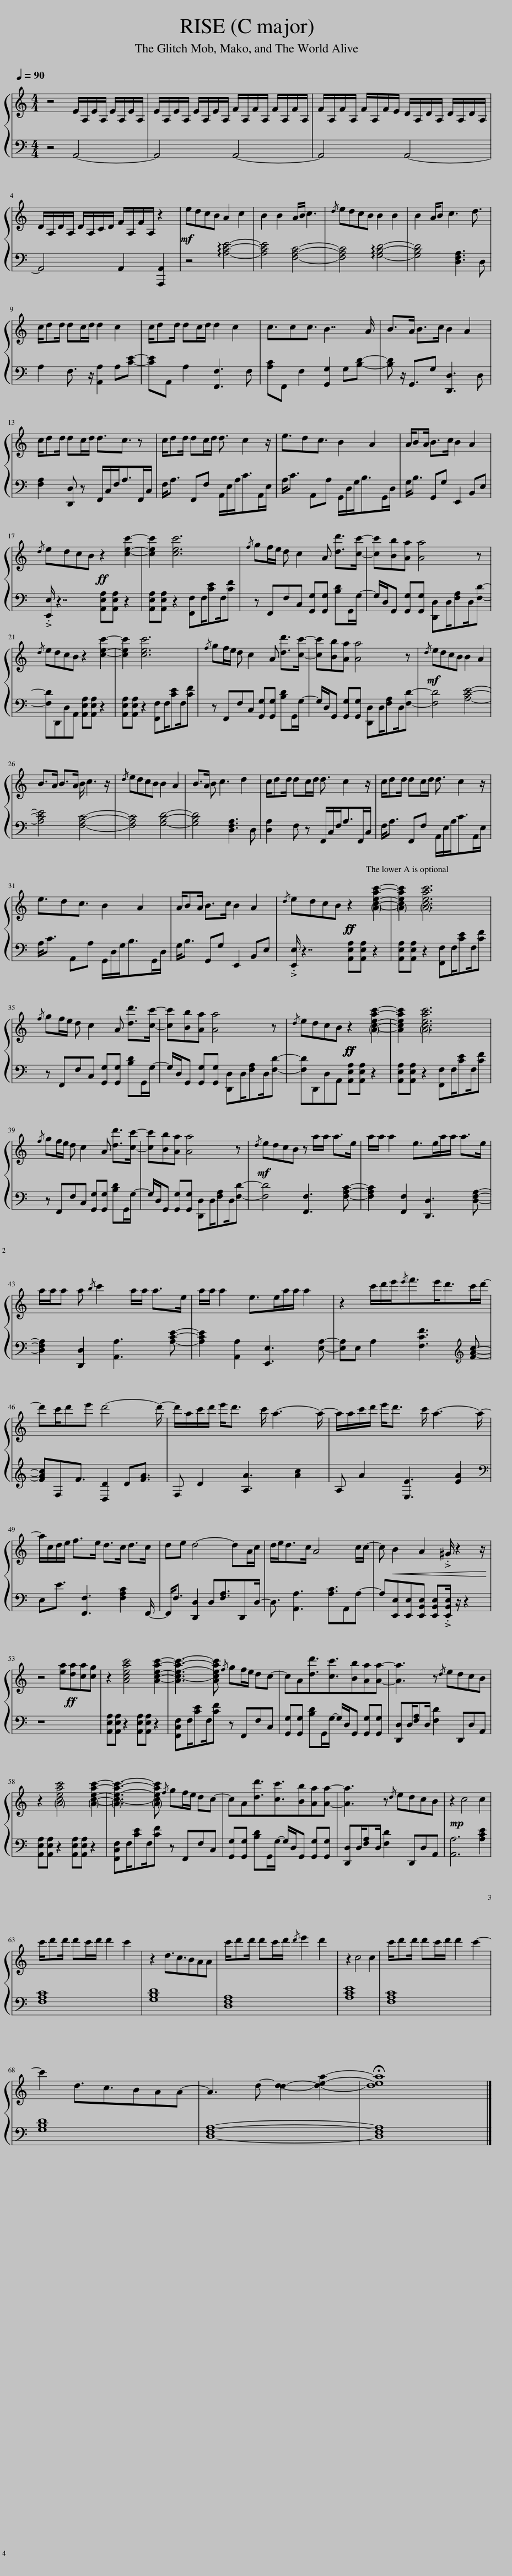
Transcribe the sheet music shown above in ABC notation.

X:1
%%score { 1 | 2 }
L:1/8
Q:1/4=90
M:4/4
I:linebreak $
K:C
V:1 treble
V:2 bass
V:1
 z4 E/A,/E/A,/ E/A,/E/A,/ | E/A,/E/A,/ E/A,/E/A,/ F/A,/F/A,/ F/A,/F/A,/ | F/A,/F/A,/ F/A,/F/E/ D/A,/D/A,/ D/A,/D/A,/ |$ D/A,/D/A,/ D/A,/C/D/ F/A,/F/A,/ z2 |!mf! edcB A2 c2 | %5
 B2 B2 A/B/ c3 |{/d} edcB B2 B2 | B2 A/B c3 d3/2 |$ c/dd/ dc/d/ d2 c2 | c/dd/ dc/d/ d2 c2 | %10
 c3/2cc3/2 B7/2 A/ | B>A B>c B2 A2 |$ c/dd/ dc/d/ d3/2c3/2 z | c/dd/ dc/d/ d3/2 c2 z/ | e3/2dc3/2 B2 A2 | %15
 A/BA/ B>c B2 A2 |${/d} edcB!ff! z2 [cec']2- | [cec']2 [cec']6 |{/f} gf/e/ d c2 A [dd']>[cc']- | [cc'][Bb][Aa] [Aa]4 z |$ %20
{/d} edcB z2 [cec']2- | [cec']2 [cec']6 |{/f} gf/e/ d c2 A [dd']>[cc']- | [cc'][Bb][Aa] [Aa]4 z |!mf!{/d} edcB B2 A2 |$ %25
 B>A B>A B/ c3 z/ |{/d} edcB B2 A2 | B>A B c3 d2 | c/dd/ dc/d/ d3/2 c2 z/ | c/dd/ dc/d/ d3/2 c2 z/ |$ %30
 e3/2dc3/2 B2 A2 | A/BA/ B>c B2 A2 |{/d} edcB!ff!!ff! z2 [Aceac']2- | [Aceac']2 [Aceac']6 |${/f} gf/e/ d c2 A [dd']>[cc']- | %35
 [cc'][Bb][Aa] [Aa]4 z |{/d} edcB!ff!!ff!!ff! z2 [Aceac']2- | [Aceac']2 [Aceac']6 |${/f} gf/e/ d c2 A [dd']>[cc']- | [cc'][Bb][Aa] [Aa]4 z | %40
!mf!{/d} edcB z a/a/ a>e | a/a/ a2 e>ea/a/ a>e |$ a/a/a a{/b} c'2 a/a/ a>e | a/a/ a2 e>ea/a/ a2 | z2 c'/d'/e'/{/e'}f'>e'd'>c'd'/- |$ %45
 d'c'/d'e' d'4- d'/- | d'/a/c'/d'/ e'<d' c'/ a3- a/- | a/a/c'/d'/ e'<d' c'/ a3- a/- |$ a/c/d/e/ f>e d>c d>c | de d4- dA/c/ | %50
 d/e<dc/ A4 c/c/- | c!<(! B2 A2 .^G/ z2 z/!<)! |$ z4 [ea]!ff![da][ca][cg] | z2 [Aceac']4 [Aceac']2- | [Ac-e-a-c'-]3 [Aceac']{/f} gf/e/ dc- | %55
 cA[dd']3/2[cc']3/2[Bb][Aa][Aa]- | [Aa]3 z{/d} edcB |$ z2 [Aceac']4 [Aceac']2- | [Ac-e-a-c'-]3 [Aceac']{/f} gf/e/ dc- | cA[dd']3/2[cc']3/2[Bb][Aa][Aa]- | %60
 [Aa]3 z{/d} edcB | z2 c4 c2 |$ c'/d'd'/ d'c'/d'/ d'2 c'2 | z2 d3/2c3/2BAA | c'/d'd'/ d'c'/d'/{/d'} e'2 d'2 | %65
 z2 c4 c2 | c'/d'd'/ d'c'/d'/ d'2 c'2- |$ c'2 d3/2c3/2BAA- | A3 d- [de]2- [dea]2- | !fermata![dea]8 |] %70
V:2
 z4 A,,4- | A,,4 A,,4- | A,,4 A,,4- |$ A,,4 A,,2 [A,,,A,,]2 | z4 !arpeggio![A,CE]4- | %5
 [A,CE]4 [F,A,C]4- | [F,A,C]4 !arpeggio![G,B,D]4- | [G,B,D]4 [D,F,A,]3 D, |$ A,2 F,3/2 z/ [A,,A,]2 A,[CE]- | [CE]A,, A,2 [F,,F,]3 F, | %10
 [A,C]F,, F,2 [G,,G,]2 G,[B,D]- | [B,D] z/ G,,3/2G, [D,,D,]3 D, |$ [F,A,]2 [D,,D,] z F,,/C,/F,<A,F,,/C,/ | F,<A, F,,F, A,,/E,/A,<CA,,/E,/ | A,<C A,,A, G,,/D,/G,<B,G,,/D,/ | %15
 G,<B, G,,G, E,,2 B,,E, |$ .[E,,E,]/ z7/2 [A,,E,A,][A,,E,A,] z2 | [A,,E,A,][A,,E,A,] z2 [F,,F,]F,/[CE]F,/[CF] | z F,,F,C, [G,,G,][G,,G,] [B,D]G,,/G,/- | G,/D,/G,, [G,,G,][G,,G,] [D,,D,]D,/[F,A,]D,/[F,D]- |$ %20
 [F,D]D,,D,A,, [A,,E,A,][A,,E,A,] z2 | [A,,E,A,][A,,E,A,] z2 [F,,F,]F,/[CE]F,/[CF] | z F,,F,C, [G,,G,][G,,G,] [B,D]G,,/G,/- | G,/D,/G,, [G,,G,][G,,G,] [D,,D,]D,/[F,A,]D,/[F,D]- | [F,D]4 [A,CE]4- |$ %25
 [A,CE]4 [F,A,C]4- | [F,A,C]4 [G,B,D]4- | [G,B,D]4 [D,F,A,]3 D, | [D,A,]2 F, z F,,/C,/F,<A,F,,/C,/ | F,<A, F,,F, A,,/E,/A,<CA,,/E,/ |$ %30
 A,<C A,,A, G,,/D,/G,<B,G,,/D,/ | G,<B, G,,G, E,,2 B,,E, | .[E,,E,]/ z7/2 [A,,E,A,][A,,E,A,] z2 | [A,,E,A,][A,,E,A,] z2 [F,,F,]F,/[CE]F,/[CF] |$ z F,,F,C, [G,,G,][G,,G,] [B,D]G,,/G,/- | %35
 G,/D,/G,, [G,,G,][G,,G,] [D,,D,]D,/[F,A,]D,/[F,D]- | [F,D]D,,D,A,, [A,,E,A,][A,,E,A,] z2 | [A,,E,A,][A,,E,A,] z2 [F,,F,]F,/[CE]F,/[CF] |$ z F,,F,C, [G,,G,][G,,G,] [B,D]G,,/G,/- | G,/D,/G,, [G,,G,][G,,G,] [D,,D,]D,/[F,A,]D,/[F,D]- | %40
 [F,D]4 [F,,F,]3 [F,A,C]- | [F,A,C]2 [F,,F,]2 [D,,D,]3 [D,F,A,]- |$ [D,F,A,]2 [D,,D,]2 [A,,A,]3 [A,CE]- | [A,CE]2 [A,,A,]2 [E,,E,]3 [E,A,]- | [E,A,]E, A,2 [F,CF]3[K:treble] [FAc]- |$ %45
 [FAc]F,F3/2 [D,D]2 D[FA]3/2 | F, D2 [A,A]3 [Ac]2 | A, A2 [E,E]3 [EA]2 |$[K:bass] E,E3/2 [F,,F,]3 [F,A,C]2 F,,/- | F,,<F, [D,,D,]2 D,[F,A,]3/2D,,D,/- | %50
 D,3/2 [A,,A,]3 [A,C]3/2A,,A,- | A,[E,,E,][E,,E,][E,,B,,E,] [E,,B,,E,].[E,,B,,E,]/ z/ z2 |$ z8 | [A,,E,A,][A,,E,A,] z2 [A,,E,A,][A,,E,A,] z2 | [F,,C,F,]F,/[CE]F,/[CF] z F,,F,C, | %55
 [G,,G,][G,,G,] [B,D]G,,/G,/- G,/D,/G,, [G,,G,][G,,G,] | [D,,D,]D,/[F,A,]D,/ [F,D]2 D,,D,A,, |$ [A,,E,A,][A,,E,A,] z2 [A,,E,A,][A,,E,A,] z2 | [F,,C,F,]F,/[CE]F,/[CF] z F,,F,C, | [G,,G,][G,,G,] [B,D]G,,/G,/- G,/D,/G,, [G,,G,][G,,G,] | %60
 [D,,D,]D,/[F,A,]D,/ [F,D]2 D,,D,A,, |!mp! [A,,A,]6 [A,CE]2 |$ [F,A,C]8 | [G,B,D]8 | [D,F,A,]8 | %65
 [A,CE]8 | [F,A,C]8 |$ [G,B,D]8 | [D,F,A,]8- | [D,F,A,]8 |] %70
